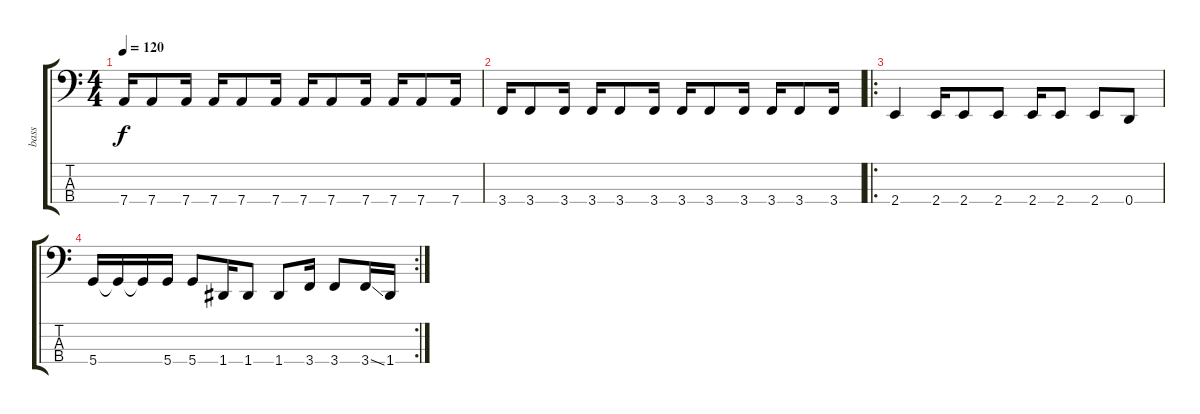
\track ("bass" "bass") {instrument electricbassfinger}
\staff {score tabs}
\tuning (G2 D2 A1 D1) {hide}
\ts (4 4)
\tempo 120
\clef f4
\ks c
7.4.16{dy f} 7.4.8 7.4.16 7.4.16 7.4.8 7.4.16 7.4.16 7.4.8 7.4.16 7.4.16 7.4.8 7.4.16 |
3.4.16 3.4.8 3.4.16 3.4.16 3.4.8 3.4.16 3.4.16 3.4.8 3.4.16 3.4.16 3.4.8 3.4.16 |
\ro
2.4.4 2.4.16 2.4.8 2.4.8 2.4.16 2.4.8 2.4.8 0.4.8 |
\rc 2
5.4.16 5.4{t}.16 5.4{t}.16 5.4.16 5.4.8 1.4.16 1.4.8 1.4.8 3.4.16 3.4.8 3.4{ss}.16 1.4.16
